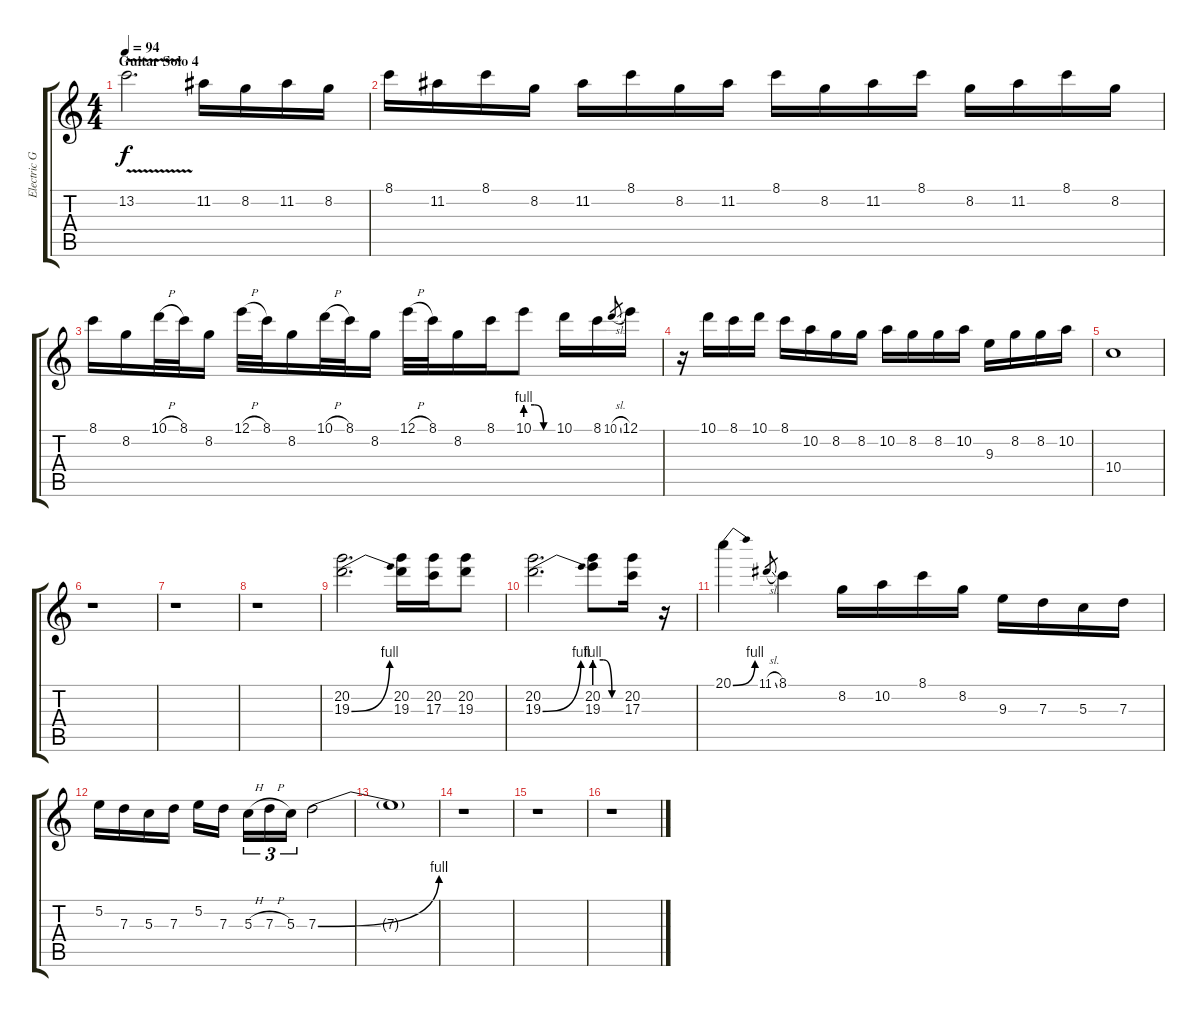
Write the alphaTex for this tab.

\track ("Electric Guitar (Solos/Fills)" "Electric G") {instrument distortionguitar}
\staff {score tabs}
\tuning (E4 B3 G3 D3 A2 E2) {hide}
\ts (4 4)
\section ("" "Guitar Solo 4")
\tempo 94
\clef g2
\ks c
13.2{v t}.2{d dy f} 11.2.16 8.2.16 11.2.16 8.2.16 |
8.1.16 11.2.16 8.1.16 8.2.16 11.2.16 8.1.16 8.2.16 11.2.16 8.1.16 8.2.16 11.2.16 8.1.16 8.2.16 11.2.16 8.1.16 8.2.16 |
8.1.16 8.2.16 10.1{h}.32 8.1.32 8.2.16 12.1{h}.32 8.1.32 8.2.16 10.1{h}.32 8.1.32 8.2.16 12.1{h}.32 8.1.32 8.2.16 8.1.16 10.1{be (custom 0 4 20 4 40 0 60 0)}.8 10.1.16 8.1.16 10.1{sl}.8{gr} 12.1.16 |
r.16 10.1.16 8.1.16 10.1.16 8.1.16 10.2.16 8.2.16 8.2.16 10.2.16 8.2.16 8.2.16 10.2.16 9.3.16 8.2.16 8.2.16 10.2.16 |
10.4.1 |
r.1 |
r.1 |
r.1 |
(20.2 19.3{be (bend 0 0 60 4)}).2{d} (20.2 19.3).16 (20.2 17.3).16 (20.2 19.3).8 |
(20.2 19.3{be (bend 0 0 60 4)}).2{d} (20.2 19.3{be (custom 0 4 20 4 40 0 60 0)}).8 (20.2 17.3).16 r.16 |
20.1{be (bend 0 0 60 4)}.4 11.1{sl}.8{gr} 8.1.4 8.2.16 10.2.16 8.1.16 8.2.16 9.3.16 7.3.16 5.3.16 7.3.16 |
5.2.16 7.3.16 5.3.16 7.3.16 5.2.16 7.3.16 5.3{h}.16{tu (3 2)} 7.3{h}.16{tu (3 2)} 5.3.16{tu (3 2)} 7.3{be (bend 0 0 60 4)}.2 |
7.3{t}.1 |
r.1 |
r.1 |
r.1
